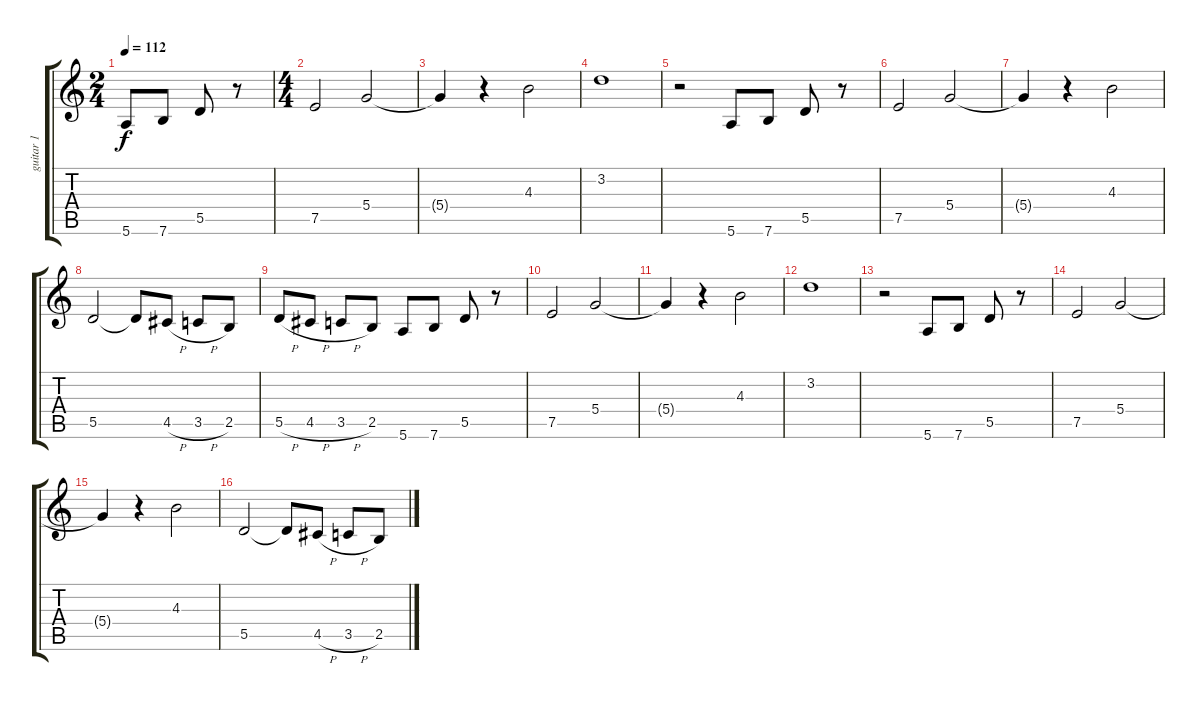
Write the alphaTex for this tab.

\track ("guitar 1" "guitar 1") {instrument overdrivenguitar}
\staff {score tabs}
\tuning (E4 B3 G3 D3 A2 E2) {hide}
\ts (2 4)
\tempo 112
\clef g2
\ks c
5.6.8{dy f instrument overdrivenguitar} 7.6.8 5.5.8 r.8 |
\ts (4 4)
7.5.2 5.4.2 |
5.4{t}.4 r.4 4.3.2 |
3.2.1 |
r.2 5.6.8 7.6.8 5.5.8 r.8 |
7.5.2 5.4.2 |
5.4{t}.4 r.4 4.3.2 |
5.5.2 5.5{t}.8 4.5{h}.8 3.5{h}.8 2.5.8 |
5.5{h}.8 4.5{h}.8 3.5{h}.8 2.5.8 5.6.8 7.6.8 5.5.8 r.8 |
7.5.2 5.4.2 |
5.4{t}.4 r.4 4.3.2 |
3.2.1 |
r.2 5.6.8 7.6.8 5.5.8 r.8 |
7.5.2 5.4.2 |
5.4{t}.4 r.4 4.3.2 |
5.5.2 5.5{t}.8 4.5{h}.8 3.5{h}.8 2.5.8
